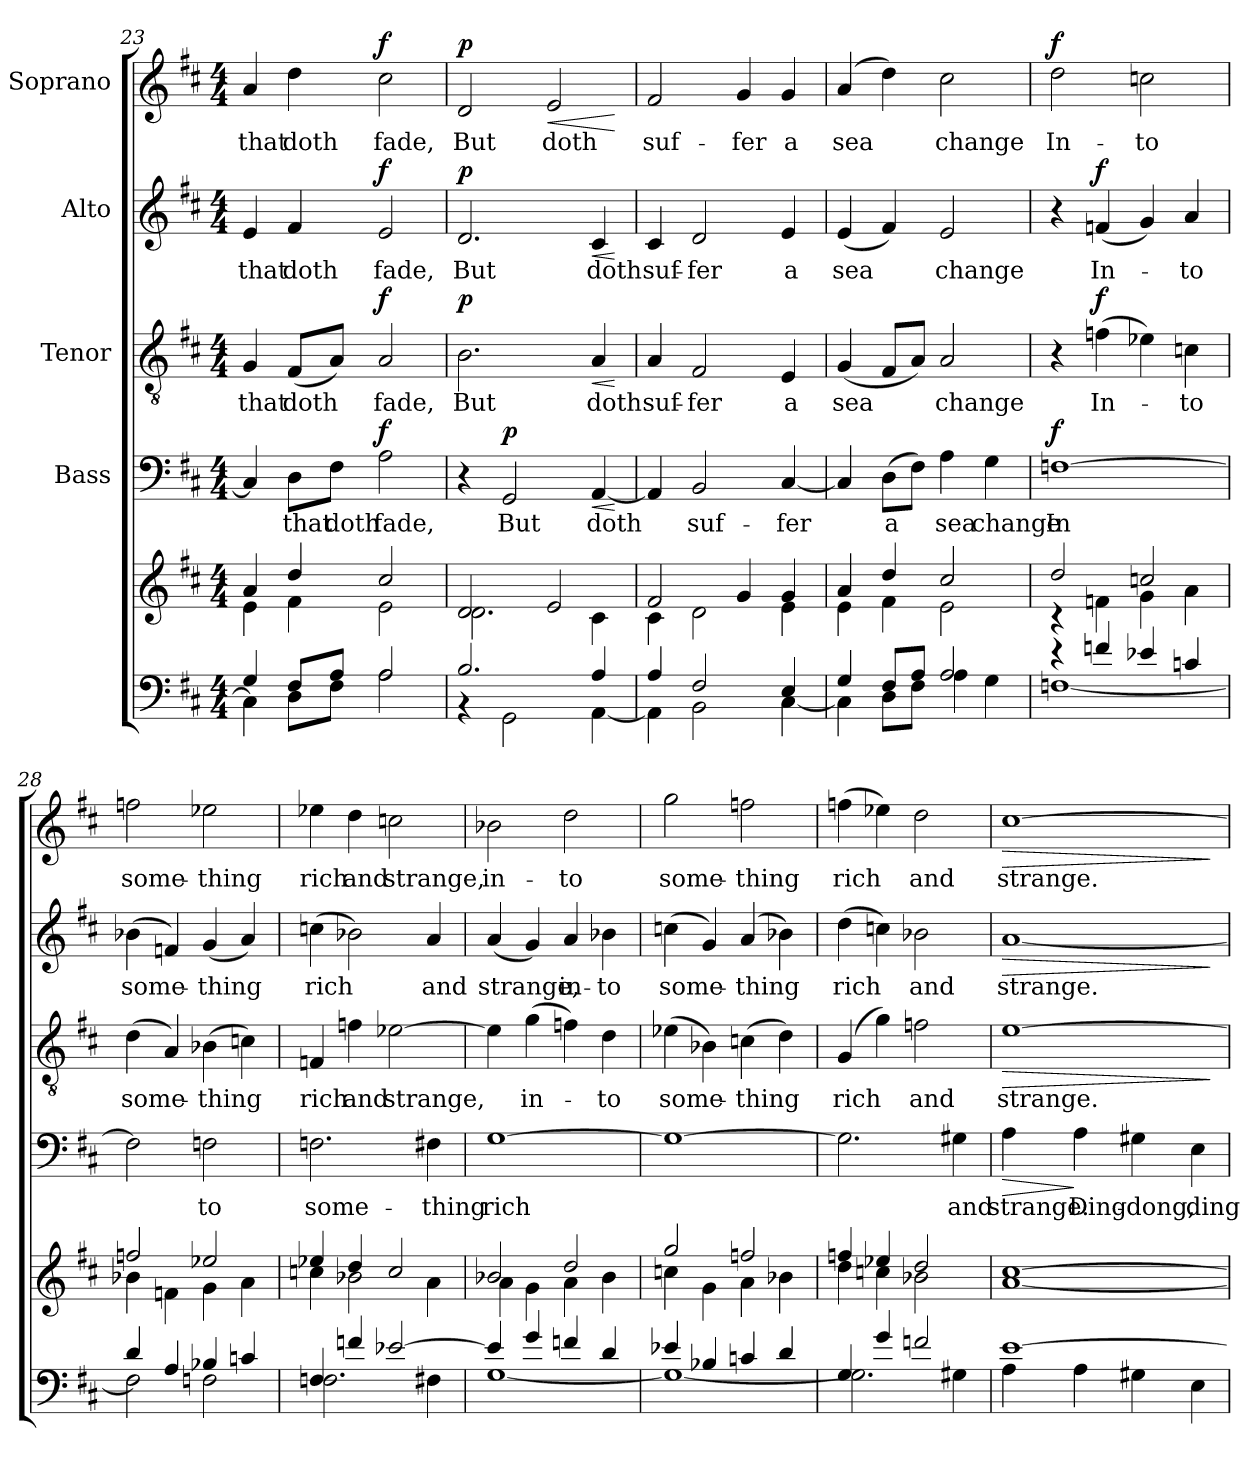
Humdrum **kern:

**kern	**kern	**kern	**text	**dynam	**kern	**text	**dynam	**kern	**text	**dynam	**kern	**text	**dynam
*part5	*part5	*part4	*part4	*part4	*part3	*part3	*part3	*part2	*part2	*part2	*part1	*part1	*part1
*staff6	*staff5	*staff4	*staff4	*staff4	*staff3	*staff3	*staff3	*staff2	*staff2	*staff2	*staff1	*staff1	*staff1
*	*	*I"Bass	*	*	*I"Tenor	*	*	*I"Alto	*	*	*I"Soprano	*	*
*clefF4	*clefG2	*clefF4	*	*	*clefGv2	*	*	*clefG2	*	*	*clefG2	*	*
*k[f#c#]	*k[f#c#]	*k[f#c#]	*	*	*k[f#c#]	*	*	*k[f#c#]	*	*	*k[f#c#]	*	*
*D:	*D:	*D:	*	*	*D:	*	*	*D:	*	*	*D:	*	*
*M4/4	*M4/4	*M4/4	*	*	*M4/4	*	*	*M4/4	*	*	*M4/4	*	*
=23	=23	=23	=23	=23	=23	=23	=23	=23	=23	=23	=23	=23	=23
*^	*^	*	*	*	*	*	*	*	*	*	*	*	*
!	!	!	!	!	!	!	!	!LO:LY:b	!	!	!LO:LY:b	!	!	!LO:LY:b	!
4G/	4C#\]	4a/	4e\	4C#/]	.	.	4G/	that	.	4e/	that	.	4a/	that	.
!	!	!	!	!	!LO:LY:b	!	!	!LO:LY:b	!	!	!LO:LY:b	!	!	!LO:LY:b	!
8F#/L	8D\L	4dd/	4f#\	8D\L	that	.	(8F#/L	doth	.	4f#/	doth	.	4dd\	doth	.
!	!	!	!	!	!LO:LY:b	!	!	!	!	!	!	!	!	!	!
8A/J	8F#\J	.	.	8F#\J	doth	.	8A/J)	.	.	.	.	.	.	.	.
!	!	!	!	!	!LO:LY:b	!	!	!LO:LY:b	!	!	!LO:LY:b	!	!	!LO:LY:b	!
2A/	2A\	2cc#/	2e\	2A\	fade,	f	2A/	fade,	f	2e/	fade,	f	2cc#\	fade,	f
=24	=24	=24	=24	=24	=24	=24	=24	=24	=24	=24	=24	=24	=24	=24	=24
!	!	!	!	!	!	!	!	!LO:LY:b	!	!	!LO:LY:b	!	!	!LO:LY:b	!
2.B/	4r	2d/	2.d\	4r	.	.	2.B\	But	p	2.d/	But	p	2d/	But	p
!	!	!	!	!	!LO:LY:b	!	!	!	!	!	!	!	!	!	!
.	2GG\	.	.	2GG/	But	p	.	.	.	.	.	.	.	.	.
!	!	!	!	!	!	!	!	!	!	!	!	!	!	!LO:LY:b	!LO:HP:b
.	.	2e/	.	.	.	.	.	.	.	.	.	.	2e/	doth	<
!	!	!	!	!	!LO:LY:b	!LO:HP:b	!	!LO:LY:b	!LO:HP:b	!	!LO:LY:b	!LO:HP:b	!	!	!
4A/	[4AA\	.	4c#\	[4AA/	doth	<	4A/	doth	<	4c#/	doth	<	.	.	.
*v	*v	*	*	*	*	*	*	*	*	*	*	*	*	*	*
*	*v	*v	*	*	*	*	*	*	*	*	*	*	*	*
.	.	.	.	[	.	.	[	.	.	[	.	.	[
=25	=25	=25	=25	=25	=25	=25	=25	=25	=25	=25	=25	=25	=25
*^	*^	*	*	*	*	*	*	*	*	*	*	*	*
!	!	!	!	!	!	!	!	!LO:LY:b	!	!	!LO:LY:b	!	!	!LO:LY:b	!
4A/	4AA\]	2f#/	4c#\	4AA/]	.	.	4A/	suf-	.	4c#/	suf-	.	2f#/	suf-	.
!	!	!	!	!	!LO:LY:b	!	!	!LO:LY:b	!	!	!LO:LY:b	!	!	!	!
2F#/	2BB\	.	2d\	2BB/	suf-	.	2F#/	-fer	.	2d/	-fer	.	.	.	.
!	!	!	!	!	!	!	!	!	!	!	!	!	!	!LO:LY:b	!
.	.	4g/	.	.	.	.	.	.	.	.	.	.	4g/	-fer	.
!	!	!	!	!	!LO:LY:b	!	!	!LO:LY:b	!	!	!LO:LY:b	!	!	!LO:LY:b	!
4E/	[4C#\	4g/	4e\	[4C#/	-fer	.	4E/	a	.	4e/	a	.	4g/	a	.
=26	=26	=26	=26	=26	=26	=26	=26	=26	=26	=26	=26	=26	=26	=26	=26
!	!	!	!	!	!	!	!	!LO:LY:b	!	!	!LO:LY:b	!	!	!LO:LY:b	!
4G/	4C#\]	4a/	4e\	4C#/]	.	.	(4G/	sea	.	(4e/	sea	.	(4a/	sea	.
!	!	!	!	!	!LO:LY:b	!	!	!	!	!	!	!	!	!	!
8F#/L	8D\L	4dd/	4f#\	(8D\L	a	.	8F#/L	.	.	4f#/)	.	.	4dd\)	.	.
8A/J	8F#\J	.	.	8F#\J)	.	.	8A/J)	.	.	.	.	.	.	.	.
!	!	!	!	!	!LO:LY:b	!	!	!LO:LY:b	!	!	!LO:LY:b	!	!	!LO:LY:b	!
2A/	4A\	2cc#/	2e\	4A\	sea	.	2A/	change	.	2e/	change	.	2cc#\	change	.
!	!	!	!	!	!LO:LY:b	!	!	!	!	!	!	!	!	!	!
.	4G\	.	.	4G\	change	.	.	.	.	.	.	.	.	.	.
=27	=27	=27	=27	=27	=27	=27	=27	=27	=27	=27	=27	=27	=27	=27	=27
!	!	!	!	!	!LO:LY:b	!	!	!	!	!	!	!	!	!LO:LY:b	!
4r	[1F\	2dd/	4r	[1F\	In	f	4r	.	.	4r	.	.	2dd\	In-	f
!	!	!	!	!	!	!	!	!LO:LY:b	!	!	!LO:LY:b	!	!	!	!
4f/	.	.	4f\	.	.	.	(4f\	In-	f	(4f/	In-	f	.	.	.
!	!	!	!	!	!	!	!	!	!	!	!	!	!	!LO:LY:b	!
4e-/	.	2cc/	4g\	.	.	.	4e-\)	.	.	4g/)	.	.	2cc\	-to	.
!	!	!	!	!	!	!	!	!LO:LY:b	!	!	!LO:LY:b	!	!	!	!
4c/	.	.	4a\	.	.	.	4c\	-to	.	4a/	-to	.	.	.	.
=28	=28	=28	=28	=28	=28	=28	=28	=28	=28	=28	=28	=28	=28	=28	=28
!	!	!	!	!	!	!	!	!LO:LY:b	!	!	!LO:LY:b	!	!	!LO:LY:b	!
4d/	2F\]	2ff/	4b-\	2F\]	.	.	(4d\	some-	.	(4b-\	some-	.	2ff\	some-	.
4A/	.	.	4f\	.	.	.	4A/)	.	.	4f/)	.	.	.	.	.
!	!	!	!	!	!LO:LY:b	!	!	!LO:LY:b	!	!	!LO:LY:b	!	!	!LO:LY:b	!
4B-/	2F\	2ee-/	4g\	2F\	to	.	(4B-\	-thing	.	(4g/	-thing	.	2ee-\	-thing	.
4c/	.	.	4a\	.	.	.	4c\)	.	.	4a/)	.	.	.	.	.
=29	=29	=29	=29	=29	=29	=29	=29	=29	=29	=29	=29	=29	=29	=29	=29
!	!	!	!	!	!LO:LY:b	!	!	!LO:LY:b	!	!	!LO:LY:b	!	!	!LO:LY:b	!
4F/	2.F\	4ee-/	4cc\	2.F\	some-	.	4F/	rich	.	(4cc\	rich	.	4ee-\	rich	.
!	!	!	!	!	!	!	!	!LO:LY:b	!	!	!	!	!	!LO:LY:b	!
4f/	.	4dd/	2b-\	.	.	.	4f\	and	.	2b-\)	.	.	4dd\	and	.
!	!	!	!	!	!	!	!	!LO:LY:b	!	!	!	!	!	!LO:LY:b	!
[2e-/	.	2cc/	.	.	.	.	[2e-\	strange,	.	.	.	.	2cc\	strange,	.
!	!	!	!	!	!LO:LY:b	!	!	!	!	!	!LO:LY:b	!	!	!	!
.	4F#\	.	4a\	4F#\	-thing	.	.	.	.	4a/	and	.	.	.	.
=30	=30	=30	=30	=30	=30	=30	=30	=30	=30	=30	=30	=30	=30	=30	=30
!	!	!	!	!	!LO:LY:b	!	!	!	!	!	!LO:LY:b	!	!	!LO:LY:b	!
4e-/]	[1G\	2b-/	4a\	[1G\	rich	.	4e-\]	.	.	(4a/	strange,	.	2b-\	in-	.
!	!	!	!	!	!	!	!	!LO:LY:b	!	!	!	!	!	!	!
4g/	.	.	4g\	.	.	.	(4g\	in-	.	4g/)	.	.	.	.	.
!	!	!	!	!	!	!	!	!	!	!	!LO:LY:b	!	!	!LO:LY:b	!
4f/	.	2dd/	4a\	.	.	.	4f\)	.	.	4a/	in-	.	2dd\	-to	.
!	!	!	!	!	!	!	!	!LO:LY:b	!	!	!LO:LY:b	!	!	!	!
4d/	.	.	4b-\	.	.	.	4d\	-to	.	4b-\	-to	.	.	.	.
=31	=31	=31	=31	=31	=31	=31	=31	=31	=31	=31	=31	=31	=31	=31	=31
!	!	!	!	!	!	!	!	!LO:LY:b	!	!	!LO:LY:b	!	!	!LO:LY:b	!
4e-/	1G\_	2gg/	4cc\	1G\_	.	.	(4e-\	some-	.	(4cc\	some-	.	2gg\	some-	.
4B-/	.	.	4g\	.	.	.	4B-\)	.	.	4g/)	.	.	.	.	.
!	!	!	!	!	!	!	!	!LO:LY:b	!	!	!LO:LY:b	!	!	!LO:LY:b	!
4c/	.	2ff/	4a\	.	.	.	(4c\	-thing	.	(4a/	-thing	.	2ff\	-thing	.
4d/	.	.	4b-\	.	.	.	4d\)	.	.	4b-\)	.	.	.	.	.
=32	=32	=32	=32	=32	=32	=32	=32	=32	=32	=32	=32	=32	=32	=32	=32
!	!	!	!	!	!	!	!	!LO:LY:b	!	!	!LO:LY:b	!	!	!LO:LY:b	!
4G/	2.G\]	4ff/	4dd\	2.G\]	.	.	(4G/	rich	.	(4dd\	rich	.	(4ff\	rich	.
4g/	.	4ee-/	4cc\	.	.	.	4g\)	.	.	4cc\)	.	.	4ee-\)	.	.
!	!	!	!	!	!	!	!	!LO:LY:b	!	!	!LO:LY:b	!	!	!LO:LY:b	!
2f/	.	2dd/	2b-\	.	.	.	2f\	and	.	2b-\	and	.	2dd\	and	.
!	!	!	!	!	!LO:LY:b	!	!	!	!	!	!	!	!	!	!
.	4G#\	.	.	4G#\	and	.	.	.	.	.	.	.	.	.	.
*	*	*v	*v	*	*	*	*	*	*	*	*	*	*	*	*
=33	=33	=33	=33	=33	=33	=33	=33	=33	=33	=33	=33	=33	=33	=33
!	!	!	!	!LO:LY:b	!LO:HP:b	!	!LO:LY:b	!LO:HP:b	!	!LO:LY:b	!LO:HP:b	!	!LO:LY:b	!LO:HP:b
[1e/	4A\	[1cc#\ [1a\	4A\	strange.	>	[1e\	strange.	>	[1a/	strange.	>	[1cc#\	strange.	>
!	!	!	!	!LO:LY:b	!	!	!	!	!	!	!	!	!	!
.	4A\	.	4A\	Ding-	]	.	.	.	.	.	.	.	.	.
!	!	!	!	!LO:LY:b	!	!	!	!	!	!	!	!	!	!
.	4G#\	.	4G#\	-dong,	.	.	.	.	.	.	.	.	.	.
!	!	!	!	!LO:LY:b	!	!	!	!	!	!	!	!	!	!
.	4E\	.	4E\	ding-	.	.	.	.	.	.	.	.	.	.
*v	*v	*	*	*	*	*	*	*	*	*	*	*	*	*
.	.	.	.	.	.	.	]	.	.	]	.	.	]
=	=	=	=	=	=	=	=	=	=	=	=	=	=
*-	*-	*-	*-	*-	*-	*-	*-	*-	*-	*-	*-	*-	*-
